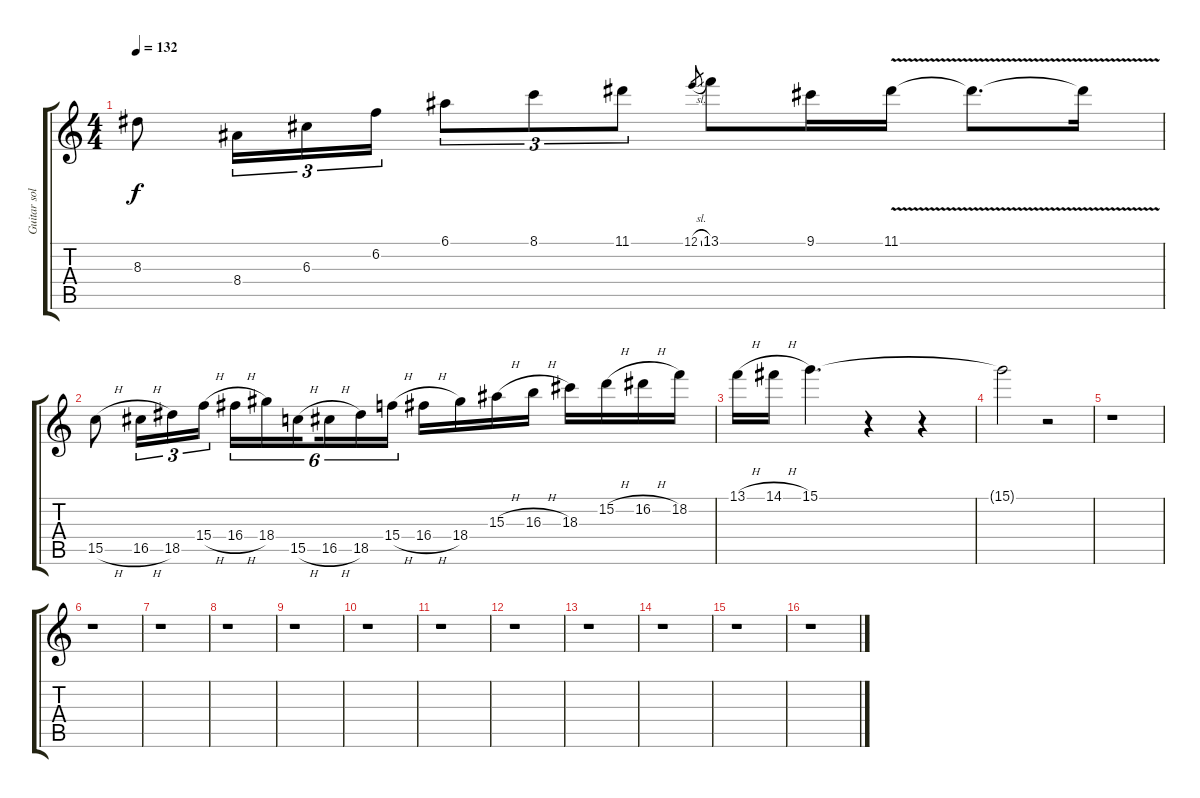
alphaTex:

\track ("Guitar solo" "Guitar sol") {instrument overdrivenguitar}
\staff {score tabs}
\tuning (E4 B3 G3 D3 A2 E2) {hide}
\ts (4 4)
\tempo 132
\clef g2
\ks c
8.3{t}.8{dy f} 8.4.16{tu (3 2)} 6.3.16{tu (3 2)} 6.2.16{tu (3 2)} 6.1.8{tu (3 2)} 8.1.8{tu (3 2)} 11.1.8{tu (3 2)} 12.1{sl}.8{gr} 13.1.8 9.1.16 11.1{v}.16 11.1{v t}.8{d} 11.1{v t}.16 |
15.5{h}.8 16.5{h}.16{tu (3 2)} 18.5.16{tu (3 2)} 15.4{h}.16{tu (3 2)} 16.4{h}.16{tu (6 4)} 18.4.16{tu (6 4)} 15.5{h}.16{tu (6 4) beam splitsecondary} 16.5{h}.16{tu (6 4)} 18.5.16{tu (6 4)} 15.4{h}.16{tu (6 4)} 16.4{h}.16 18.4.16 15.3{h}.16 16.3{h}.16 18.3.16 15.2{h}.16 16.2{h}.16 18.2.16 |
13.1{h}.16 14.1{h}.16 15.1.4{d} r.4 r.4 |
15.1{t}.2 r.2 |
r.1 |
r.1 |
r.1 |
r.1 |
r.1 |
r.1 |
r.1 |
r.1 |
r.1 |
r.1 |
r.1 |
r.1
